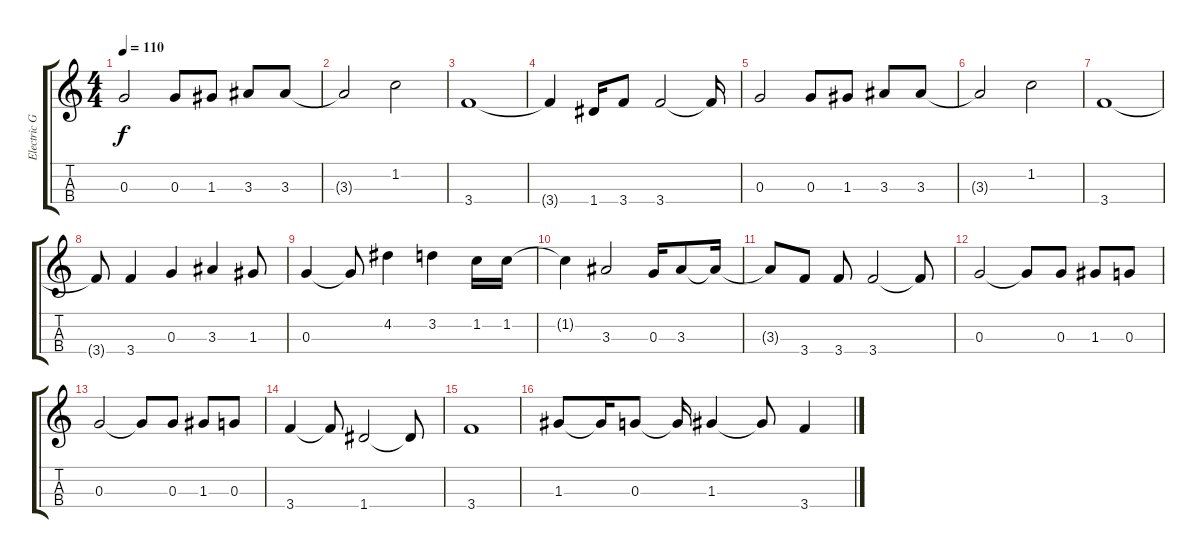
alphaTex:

\track ("Electric Guitar " "Electric G") {instrument acousticguitarsteel}
\staff {score tabs}
\tuning (E4 B3 G3 D3) {hide}
\ts (4 4)
\tempo 110
\clef g2
\ks c
0.3.2{dy f} 0.3.8 1.3.8 3.3.8 3.3.8 |
3.3{t}.2 1.2.2 |
3.4.1 |
3.4{t}.4 1.4.16 3.4.8 3.4.2 3.4{t}.16 |
0.3.2 0.3.8 1.3.8 3.3.8 3.3.8 |
3.3{t}.2 1.2.2 |
3.4.1 |
3.4{t}.8 3.4.4 0.3.4 3.3.4 1.3.8 |
0.3.4 0.3{t}.8 4.2.4 3.2.4 1.2.16 1.2.16 |
1.2{t}.4 3.3.2 0.3.16 3.3.8 3.3{t}.16 |
3.3{t}.8 3.4.8 3.4.8 3.4.2 3.4{t}.8 |
0.3.2 0.3{t}.8 0.3.8 1.3.8 0.3.8 |
0.3.2 0.3{t}.8 0.3.8 1.3.8 0.3.8 |
3.4.4 3.4{t}.8 1.4.2 1.4{t}.8 |
3.4.1 |
1.3.8 1.3{t}.16 0.3.8 0.3{t}.16 1.3.4 1.3{t}.8 3.4.4
